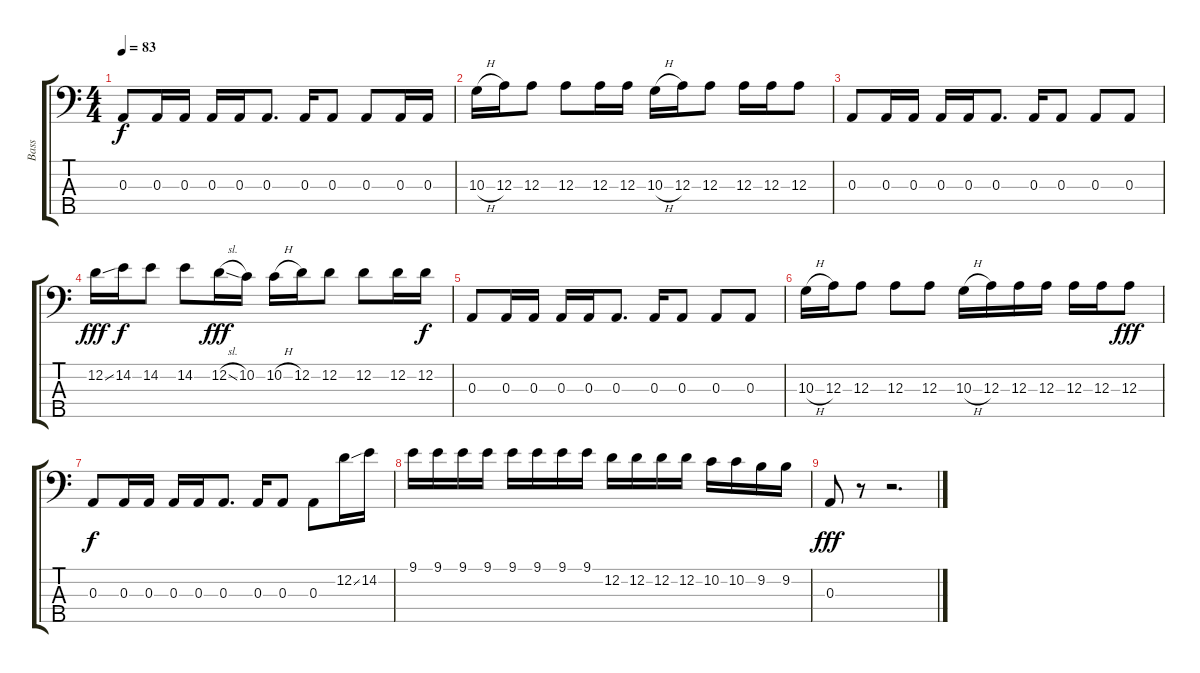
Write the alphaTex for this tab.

\track ("Bass" "Bass") {instrument electricbassfinger}
\staff {score tabs}
\tuning (G2 D2 A1 E1 B0) {hide}
\ts (4 4)
\tempo 83
\clef f4
\ks c
0.3.8{dy f} 0.3.16 0.3.16 0.3.16 0.3.16 0.3.8{d} 0.3.16 0.3.8 0.3.8 0.3.16 0.3.16 |
10.3{h}.16 12.3.16 12.3.8 12.3.8 12.3.16 12.3.16 10.3{h}.16 12.3.16 12.3.8 12.3.16 12.3.16 12.3.8 |
0.3.8 0.3.16 0.3.16 0.3.16 0.3.16 0.3.8{d} 0.3.16 0.3.8 0.3.8 0.3.8 |
12.2{ss}.16{dy fff} 14.2.16{dy f} 14.2.8 14.2.8 12.2{sl}.16{dy fff} 10.2.16 10.2{h}.16 12.2.16 12.2.8 12.2.8 12.2.16 12.2.16{dy f} |
0.3.8 0.3.16 0.3.16 0.3.16 0.3.16 0.3.8{d} 0.3.16 0.3.8 0.3.8 0.3.8 |
10.3{h}.16 12.3.16 12.3.8 12.3.8 12.3.8 10.3{h}.16 12.3.16 12.3.16 12.3.16 12.3.16 12.3.16 12.3.8{dy fff} |
0.3.8{dy f} 0.3.16 0.3.16 0.3.16 0.3.16 0.3.8{d} 0.3.16 0.3.8 0.3.8 12.2{ss}.16 14.2.16 |
9.1.16 9.1.16 9.1.16 9.1.16 9.1.16 9.1.16 9.1.16 9.1.16 12.2.16 12.2.16 12.2.16 12.2.16 10.2.16 10.2.16 9.2.16 9.2.16 |
0.3.8{dy fff} r.8 r.2{d}
